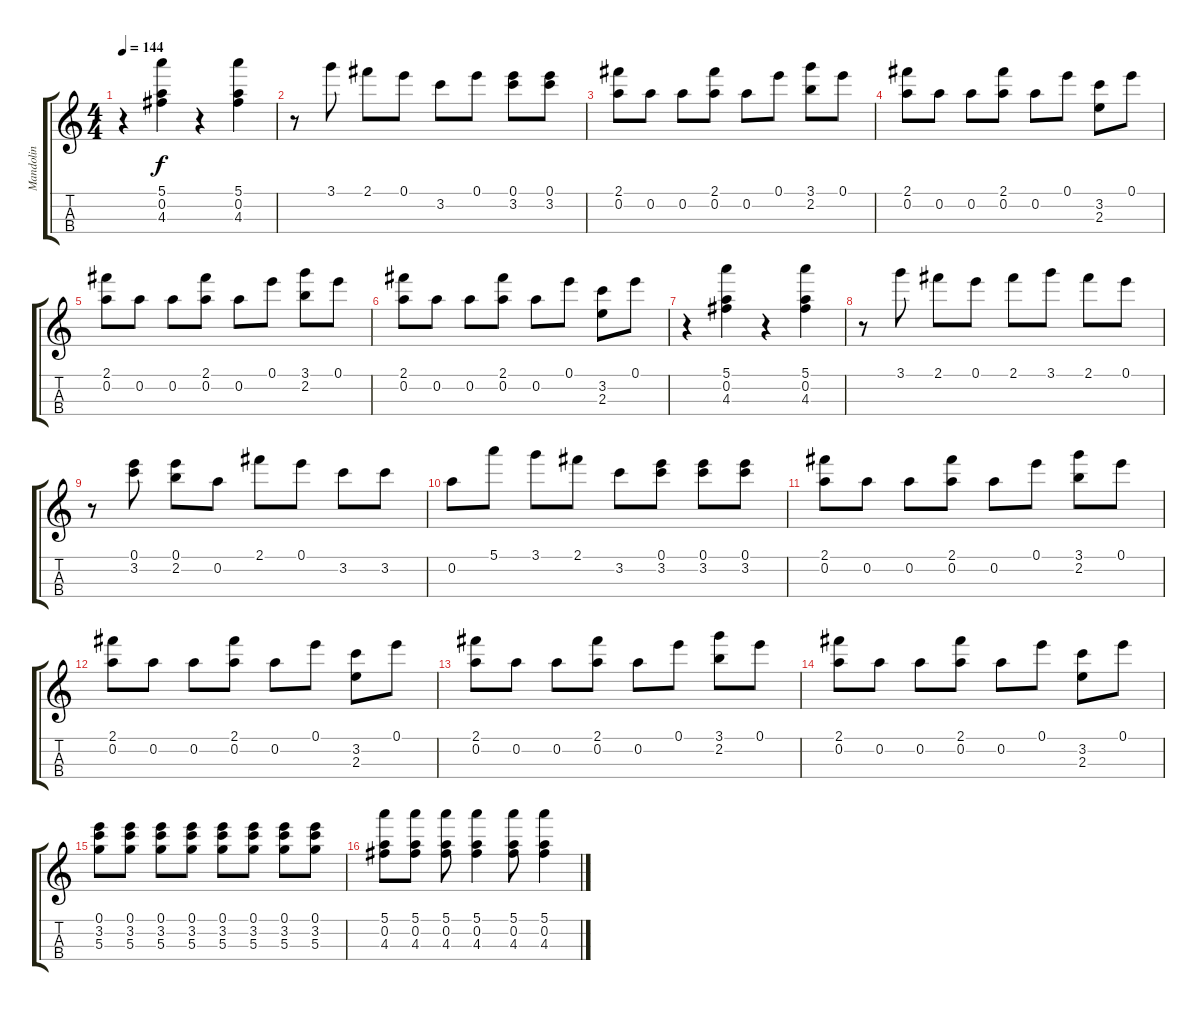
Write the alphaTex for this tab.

\track ("Mandolin" "Mandolin") {instrument banjo}
\staff {score tabs}
\tuning (E5 A4 D4 G3) {hide}
\displaytranspose 12
\ts (4 4)
\tempo 144
\clef g2
\ks c
r.4{dy f} (5.1 0.2 4.3).4 r.4 (5.1 0.2 4.3).4 |
r.8 3.1.8 2.1.8 0.1.8 3.2.8 0.1.8 (0.1 3.2).8 (0.1 3.2).8 |
(2.1 0.2).8 0.2.8 0.2.8 (2.1 0.2).8 0.2.8 0.1.8 (3.1 2.2).8 0.1.8 |
(2.1 0.2).8 0.2.8 0.2.8 (2.1 0.2).8 0.2.8 0.1.8 (3.2 2.3).8 0.1.8 |
(2.1 0.2).8 0.2.8 0.2.8 (2.1 0.2).8 0.2.8 0.1.8 (3.1 2.2).8 0.1.8 |
(2.1 0.2).8 0.2.8 0.2.8 (2.1 0.2).8 0.2.8 0.1.8 (3.2 2.3).8 0.1.8 |
r.4 (5.1 0.2 4.3).4 r.4 (5.1 0.2 4.3).4 |
r.8 3.1.8 2.1.8 0.1.8 2.1.8 3.1.8 2.1.8 0.1.8 |
r.8 (0.1 3.2).8 (0.1 2.2).8 0.2.8 2.1.8 0.1.8 3.2.8 3.2.8 |
0.2.8 5.1.8 3.1.8 2.1.8 3.2.8 (0.1 3.2).8 (0.1 3.2).8 (0.1 3.2).8 |
(2.1 0.2).8 0.2.8 0.2.8 (2.1 0.2).8 0.2.8 0.1.8 (3.1 2.2).8 0.1.8 |
(2.1 0.2).8 0.2.8 0.2.8 (2.1 0.2).8 0.2.8 0.1.8 (3.2 2.3).8 0.1.8 |
(2.1 0.2).8 0.2.8 0.2.8 (2.1 0.2).8 0.2.8 0.1.8 (3.1 2.2).8 0.1.8 |
(2.1 0.2).8 0.2.8 0.2.8 (2.1 0.2).8 0.2.8 0.1.8 (3.2 2.3).8 0.1.8 |
(0.1 3.2 5.3).8 (0.1 3.2 5.3).8 (0.1 3.2 5.3).8 (0.1 3.2 5.3).8 (0.1 3.2 5.3).8 (0.1 3.2 5.3).8 (0.1 3.2 5.3).8 (0.1 3.2 5.3).8 |
(5.1 0.2 4.3).8 (5.1 0.2 4.3).8 (5.1 0.2 4.3).8 (5.1 0.2 4.3).4 (5.1 0.2 4.3).8 (5.1 0.2 4.3).4
